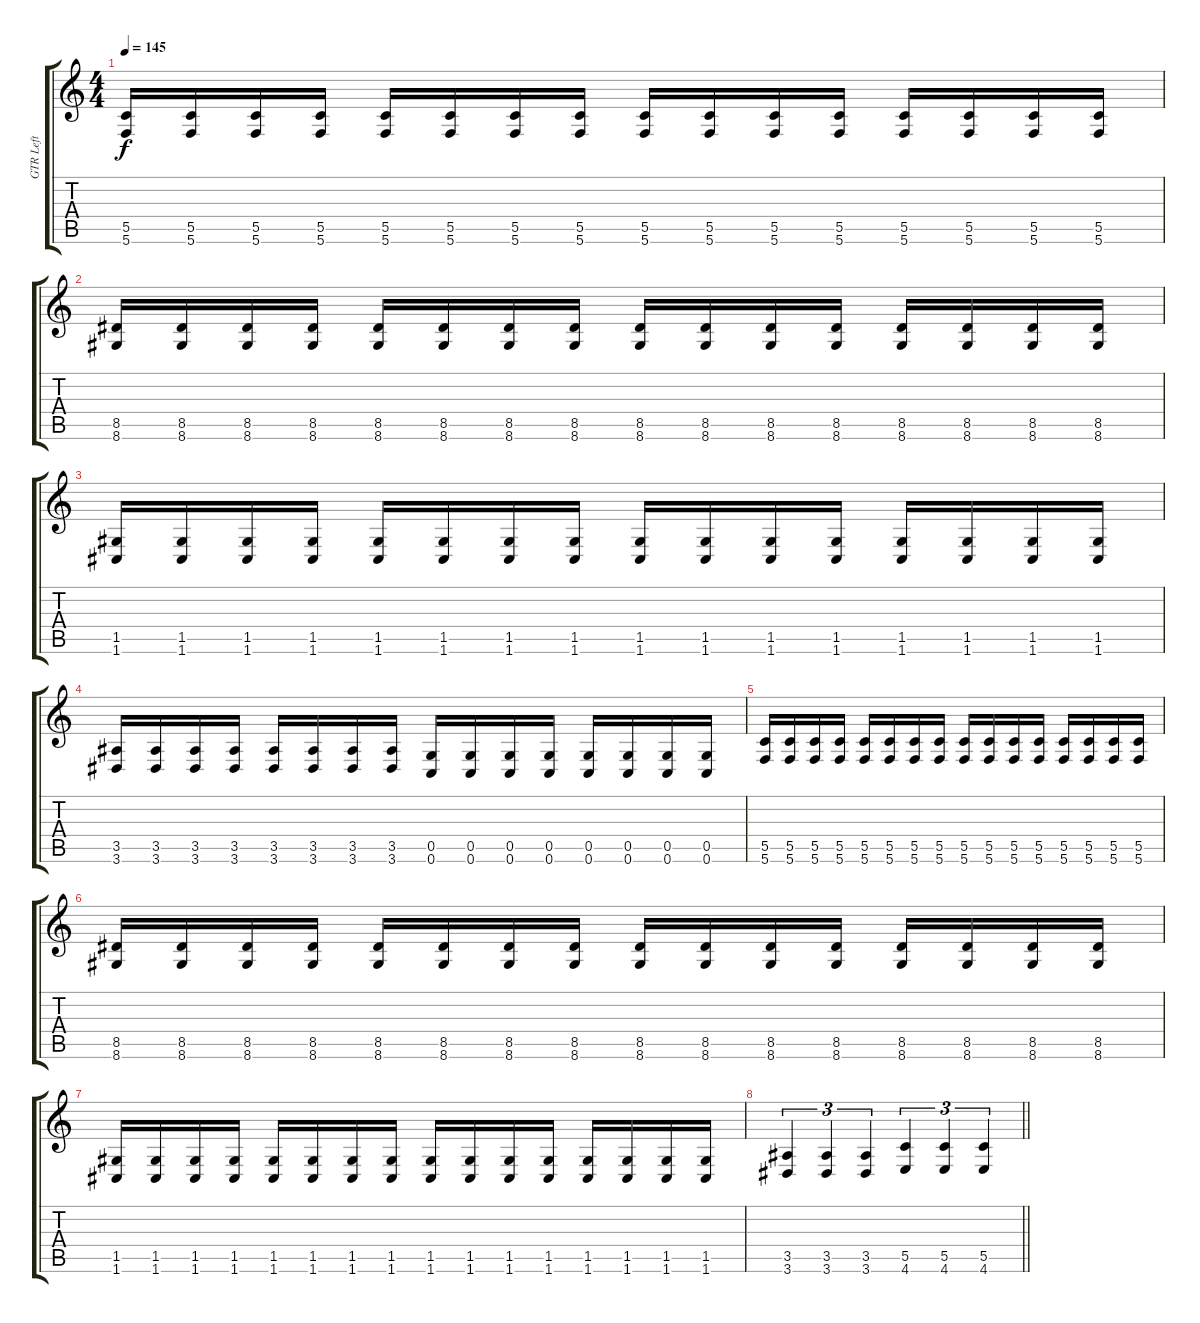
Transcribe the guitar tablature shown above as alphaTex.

\track ("GTR Left" "GTR Left") {instrument distortionguitar}
\staff {score tabs}
\tuning (D4 A3 F3 C3 G2 C2) {hide}
\ts (4 4)
\tempo 145
\clef g2
\ks c
(5.5 5.6).16{dy f} (5.5 5.6).16 (5.5 5.6).16 (5.5 5.6).16 (5.5 5.6).16 (5.5 5.6).16 (5.5 5.6).16 (5.5 5.6).16 (5.5 5.6).16 (5.5 5.6).16 (5.5 5.6).16 (5.5 5.6).16 (5.5 5.6).16 (5.5 5.6).16 (5.5 5.6).16 (5.5 5.6).16 |
(8.5 8.6).16 (8.5 8.6).16 (8.5 8.6).16 (8.5 8.6).16 (8.5 8.6).16 (8.5 8.6).16 (8.5 8.6).16 (8.5 8.6).16 (8.5 8.6).16 (8.5 8.6).16 (8.5 8.6).16 (8.5 8.6).16 (8.5 8.6).16 (8.5 8.6).16 (8.5 8.6).16 (8.5 8.6).16 |
(1.5 1.6).16 (1.5 1.6).16 (1.5 1.6).16 (1.5 1.6).16 (1.5 1.6).16 (1.5 1.6).16 (1.5 1.6).16 (1.5 1.6).16 (1.5 1.6).16 (1.5 1.6).16 (1.5 1.6).16 (1.5 1.6).16 (1.5 1.6).16 (1.5 1.6).16 (1.5 1.6).16 (1.5 1.6).16 |
(3.5 3.6).16 (3.5 3.6).16 (3.5 3.6).16 (3.5 3.6).16 (3.5 3.6).16 (3.5 3.6).16 (3.5 3.6).16 (3.5 3.6).16 (0.5 0.6).16 (0.5 0.6).16 (0.5 0.6).16 (0.5 0.6).16 (0.5 0.6).16 (0.5 0.6).16 (0.5 0.6).16 (0.5 0.6).16 |
(5.5 5.6).16 (5.5 5.6).16 (5.5 5.6).16 (5.5 5.6).16 (5.5 5.6).16 (5.5 5.6).16 (5.5 5.6).16 (5.5 5.6).16 (5.5 5.6).16 (5.5 5.6).16 (5.5 5.6).16 (5.5 5.6).16 (5.5 5.6).16 (5.5 5.6).16 (5.5 5.6).16 (5.5 5.6).16 |
(8.5 8.6).16 (8.5 8.6).16 (8.5 8.6).16 (8.5 8.6).16 (8.5 8.6).16 (8.5 8.6).16 (8.5 8.6).16 (8.5 8.6).16 (8.5 8.6).16 (8.5 8.6).16 (8.5 8.6).16 (8.5 8.6).16 (8.5 8.6).16 (8.5 8.6).16 (8.5 8.6).16 (8.5 8.6).16 |
(1.5 1.6).16 (1.5 1.6).16 (1.5 1.6).16 (1.5 1.6).16 (1.5 1.6).16 (1.5 1.6).16 (1.5 1.6).16 (1.5 1.6).16 (1.5 1.6).16 (1.5 1.6).16 (1.5 1.6).16 (1.5 1.6).16 (1.5 1.6).16 (1.5 1.6).16 (1.5 1.6).16 (1.5 1.6).16 |
\barLineRight lightlight
(3.5 3.6).4{tu (3 2)} (3.5 3.6).4{tu (3 2)} (3.5 3.6).4{tu (3 2)} (5.5 4.6).4{tu (3 2)} (5.5 4.6).4{tu (3 2)} (5.5 4.6).4{tu (3 2)}
